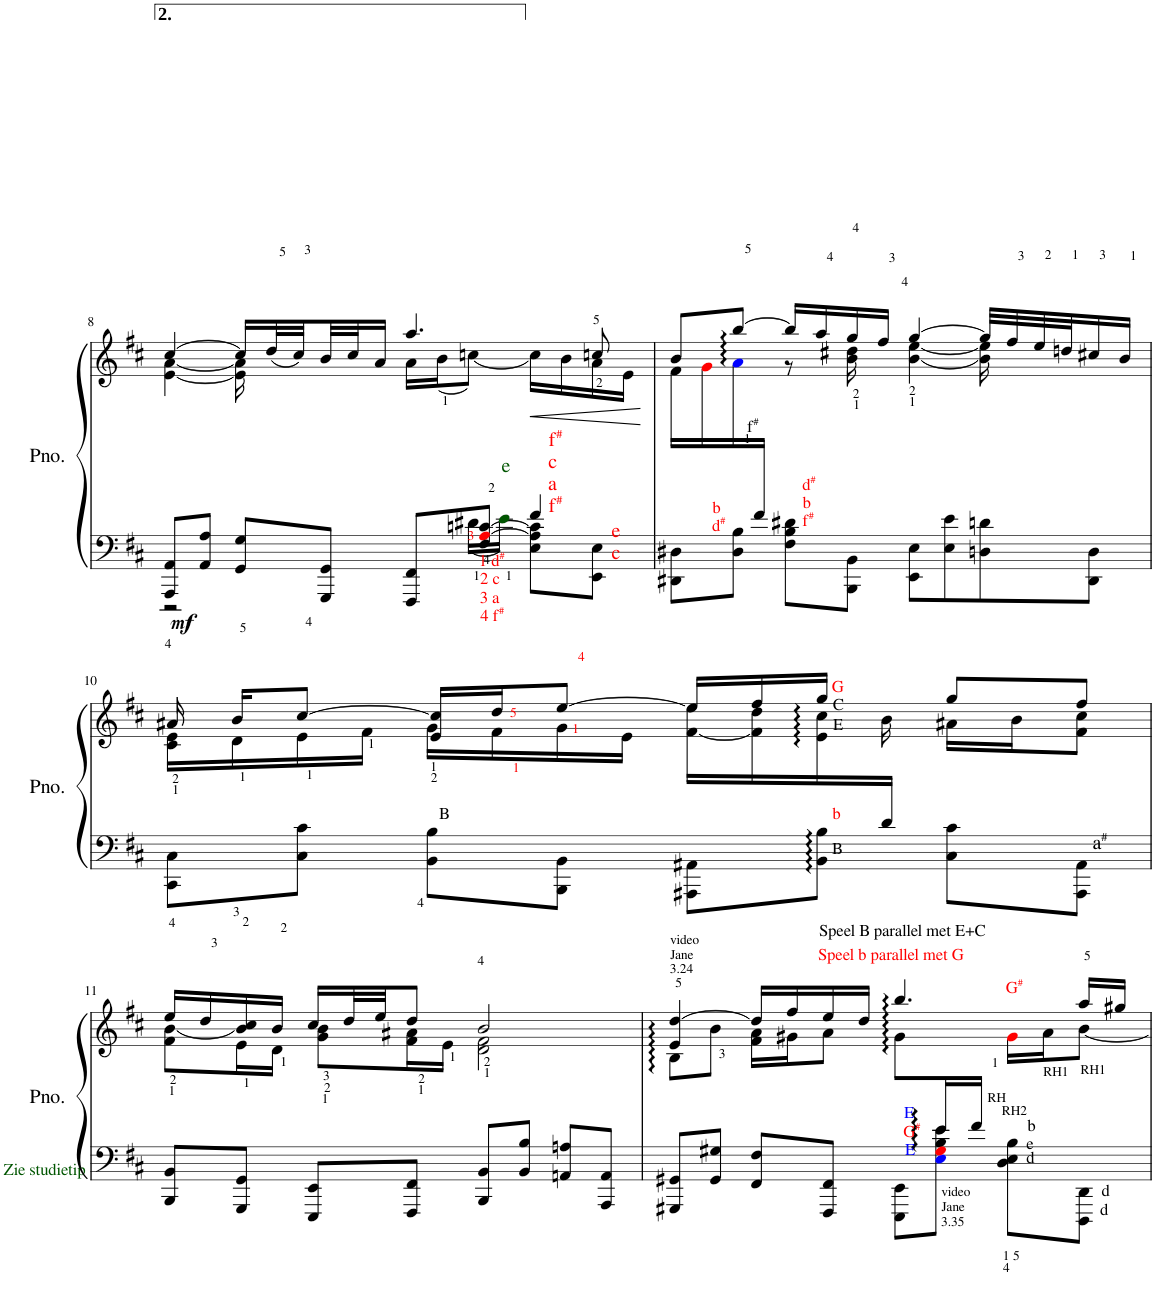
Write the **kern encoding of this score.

**kern	**kern	**dynam
*part1	*part1	*part1
*staff2	*staff1	*staff1/2
*I"Piano	*	*
*I'Pno.	*	*
!!LO:PB:g=z
*clefF4	*clefG2	*
*k[f#c#]	*k[f#c#]	*
*M4/4	*M4/4	*
*met(c)	*met(c)	*
=8	=8	=8
*^	*^	*
!	!	!	!	!LO:DY:b=2
8AAA/ 8AA/L	2r	[4cc#/	[4e\ [4a\	mf
8AA/ 8A/J	.	.	.	.
8GG/ 8G/L	.	16cc#/LL]	16e\] 16a\]	.
.	.	(32dd/L	8.ryy	.
.	.	32cc#/)	.	.
8GGG/ 8GG/J	.	32b/	.	.
.	.	32cc#/J	.	.
.	.	16a/JJ	.	.
8FFF#/ 8FF#/L	8ryy	4.aa/	16a\LL	.
.	.	.	(16b<\J	.
!LO:TX:a:color=#FF0000:t=1 d	!	!	!	!
!LO:TX:a:t=#	!	!	!	!
!LO:TX:a:t=2 c	!	!	!	!
!LO:TX:a:t=3 a	!	!	!	!
!LO:TX:a:t=4 f	!	!	!	!
!LO:TX:a:t=#	!	!	!	!
8F#/ [8Ai/ [8cn/J	16d#X\LL	.	[8ccn\J)	.
!	!LO:TX:a:color=#005500:t=e	!	!	!
.	16ej\JJ	.	.	.
!LO:TX:a:color=#FF0000:t=f	!	!	!	!
!LO:TX:a:t=#	!	!	!	!
!LO:TX:a:t=c	!	!	!	!
!LO:TX:a:t=a	!	!	!	!
!LO:TX:a:t=f	!	!	!	!
!LO:TX:a:t=#	!	!	!	!
8E\ 8A\] 8c\]L	4f#/	.	16cc\LL]	.
.	.	.	16b\	.
!LO:TX:a:color=#FF0000:t=e	!	!	!	!
!LO:TX:a:t=c	!	!	!	!
8EE\ 8E\J	.	8ccn/	16a\	.
.	.	.	16e\JJ	.
=9	=9	=9	=9	=9
8.ryy	8DD#X\ 8D#X\L	8b/L	16f#\LL	.
.	.	.	16gi\	.
!	!LO:TX:a:color=#FF0000:t=b	!	!	!
!	!LO:TX:a:t=d	!	!	!
!	!LO:TX:a:t=#	!	!	!
.	8D#\ 8B\J	[8bb/J	16aZ\	.
!	!	!	!LO:TX:b:t=f	!
!	!	!	!LO:TX:b:t=#	!
16f#/JJ	.	.	16ryy	.
!LO:TX:a:color=#FF0000:t=d	!	!	!	!
!LO:TX:a:t=#	!	!	!	!
!LO:TX:a:t=b	!	!	!	!
!LO:TX:a:t=f	!	!	!	!
!LO:TX:a:t=#	!	!	!	!
2.ryy	8F#\ 8B\ 8d#X\L	16bb/LL]	8r	.
.	.	16aa/	.	.
.	8BBB\ 8BB\J	16gg/	16b\ 16dd#X\	.
.	.	16ff#/JJ	16ryy	.
.	8EE\ 8E\L	[4gg/	[4b\ [4ee\	.
.	8E\ 8e\	.	.	.
.	8Dn\ 8dn\	32gg/LLL]	16b\] 16ee\]	.
.	.	32ff#/	.	.
.	.	32ee/	8.ryy	.
.	.	32ddn/J	.	.
.	8DD#\ 8D\J	16cc#X/	.	.
.	.	16b/JJ	.	.
!!LO:LB:g=z
=10	=10	=10	=10	=10
*	*	*	*^	*
8.ryy	8CC#\ 8C#\L	16ryy	16c#\ 16e\LL	16a#X/	.
.	.	16b/KL	16d\	2...ryy	.
.	8C#\ 8c#\J	[8cc#/J	16e\	.	.
.	.	.	16f#\JJ	.	.
!	!LO:TX:a:t=B	!	!	!	!
.	8BB\ 8B\L	16e/< 16cc#/]<LL	16g<\LL	.	.
.	.	16dd/J	16f#\	.	.
.	8BBB\ 8BB\J	[8ee/J	16g\	.	.
.	.	.	16e\JJ	.	.
.	8AAA#X\ 8AA#X\L	[16f#\ 16ee\]LL	16ee/LL	.	.
.	.	16f#\] 16dd\	16ff#/	.	.
!	!	!LO:TX:a:t=E	!	!	!
!	!	!LO:TX:a:t=C	!	!	!
!	!	!LO:TX:a:color=#FF0000:t=G	!	!	!
!	!LO:TX:a:t=B	!	!	!	!
!	!LO:TX:a:color=#FF0000:t=b	!	!	!	!
!	!LO:TX:b:t=Speel B parallel met E+C	!	!	!	!
!	!LO:TX:b:color=#FF0000:t=Speel b parallel met G	!	!	!	!
.	8BB\: 8B\:J	16e\ 16cc#\	16gg/JJ	.	.
16d/JJ	.	16ryy	16b\	.	.
4ryy	8C#\ 8c#\L	8gg/L	16a#X\LL	.	.
.	.	.	16b\J	.	.
!	!LO:TX:a:t=a	!	!	!	!
!	!LO:TX:a:t=#	!	!	!	!
.	8AAA#\ 8AA#\J	8ff#/J	8f#\ 8cc#\J	.	.
*	*	*	*v	*v	*
!!LO:LB:g=z
=11	=11	=11	=11	=11
!LO:TX:a:color=#005500:t=Zie studietip	!	!	!	!
*v	*v	*	*	*
8BBB/ 8BB/L	16ee/LL	8f#\ [8b\L	.
.	16dd/	.	.
8GGG/ 8GG/J	16b/] 16cc#/	16e\L	.
.	16b/JJ	16d\JJ	.
8EEE/ 8EE/L	16cc#/LL	8g\ 8b\L	.
.	32dd/L	.	.
.	32ee/JJ	.	.
8FFF#/ 8FF#/J	8dd/J	16f#\ 16a#X\L	.
.	.	16e\JJ	.
8BBB/ 8BB/L	2b/	2d\ 2f#\	.
8BB/ 8B/J	.	.	.
8AAn/ 8An/L	.	.	.
8AAA/ 8AA/J	.	.	.
=12	=12	=12	=12
*^	*	*	*
!	!	!LO:TX:a:t=video	!	!
!	!	!LO:TX:a:t=Jane	!	!
!	!	!LO:TX:a:t=3.24	!	!
*	*	*	*^	*
8ryy	8GGG#X/ 8GG#X/L	4e/ [4dd/	8B\L	2ryy	.
.	8GG#/ 8G#X/J	.	8b\J	.	.
.	8FF#/ 8F#/L	16dd/LL]	16f#\ 16a\LL	.	.
.	.	16ff#/	16g#X\J	.	.
.	8FFF#/ 8FF#/J	16ee/	8a\J	.	.
.	.	16dd/JJ	.	.	.
.	8EEE\ 8EE\L	4.bb/	8g#\L	8.ryy	.
!	!	!	!LO:TX:b:color=#0000FF:t=E	!	!
!LO:TX:a:color=#FF0000:t=G	!	!	!	!	!
!LO:TX:a:t=#	!	!	!	!	!
!LO:TX:a:color=#0000FF:t=E	!	!	!	!	!
!LO:TX:b:t=video	!	!	!	!	!
!LO:TX:b:t=Jane	!	!	!	!	!
!LO:TX:b:t=3.35	!	!	!	!	!
16e/L	8EZ\ 8G#i\ 8B\ 8e\J	.	8ryy	.	.
!	!	!	!	!LO:TX:b:t=RH	!
16f#/JJ	.	.	.	4ryy	.
!	!	!	!LO:TX:a:color=#FF0000:t=G	!	!
!	!	!	!LO:TX:a:t=#	!	!
!	!	!	!LO:TX:b:t=RH2	!	!
!LO:TX:a:t=b	!	!	!	!	!
!LO:TX:a:t=e	!	!	!	!	!
!LO:TX:a:t=d	!	!	!	!	!
4ryy	8D\<<< 8E\<<< 8B\<<<L	.	16g#i\LL	.	.
!	!	!	!LO:TX:b:t=RH1	!	!
.	.	.	16a\J	.	.
!	!	!LO:TX:b:t=RH1	!	!	!
!	!LO:TX:b:t=d	!	!	!	!
!	!LO:TX:b:t=d	!	!	!	!
.	8DDD\ 8DD\J	16aa/LL	[8b\J	.	.
.	.	16gg#X/JJ	.	16ryy	.
*v	*v	*	*	*	*
*	*v	*v	*v	*
=	=	=
*-	*-	*-
